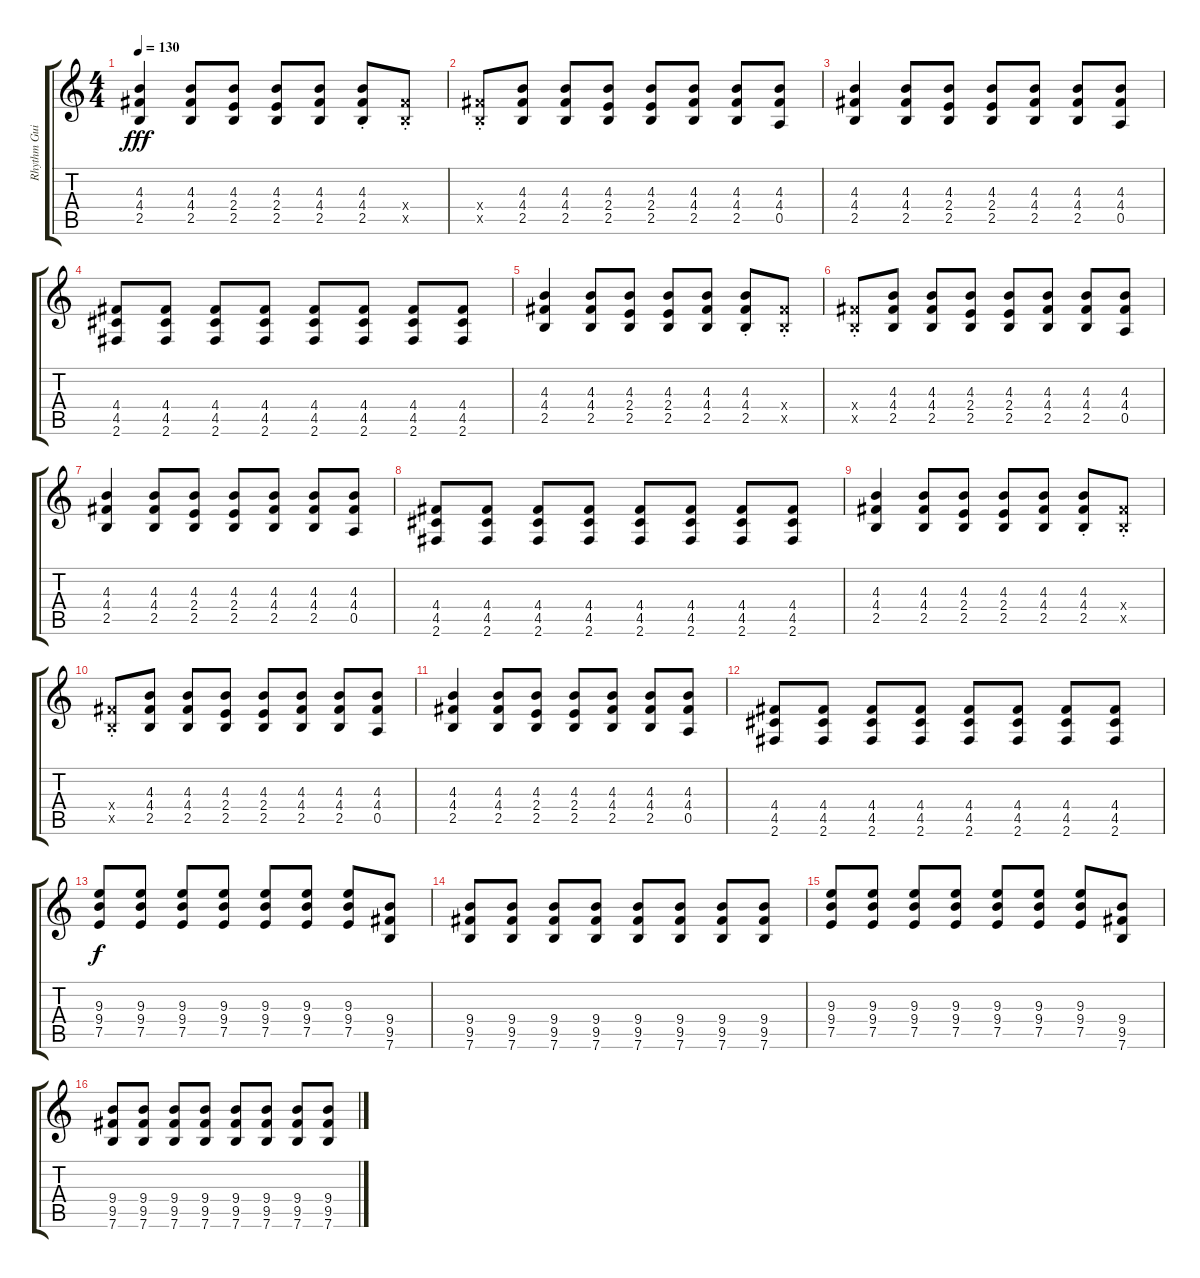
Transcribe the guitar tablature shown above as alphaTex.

\track ("Rhythm Guitar" "Rhythm Gui") {instrument overdrivenguitar}
\staff {score tabs}
\tuning (E4 B3 G3 D3 A2 E2) {hide}
\ts (4 4)
\tempo 130
\clef g2
\ks c
(4.3 4.4 2.5).4{dy fff} (4.3 4.4 2.5).8 (4.3 2.4 2.5).8 (4.3 2.4 2.5).8 (4.3 4.4 2.5).8 (4.3 4.4{st} 2.5{st}).8 (4.4{st x} 2.5{st x}).8 |
(4.4{st x} 2.5{st x}).8 (4.3 4.4 2.5).8 (4.3 4.4 2.5).8 (4.3 2.4 2.5).8 (4.3 2.4 2.5).8 (4.3 4.4 2.5).8 (4.3 4.4 2.5).8 (4.3 4.4 0.5).8 |
(4.3 4.4 2.5).4 (4.3 4.4 2.5).8 (4.3 2.4 2.5).8 (4.3 2.4 2.5).8 (4.3 4.4 2.5).8 (4.3 4.4 2.5).8 (4.3 4.4 0.5).8 |
(4.4 4.5 2.6).8 (4.4 4.5 2.6).8 (4.4 4.5 2.6).8 (4.4 4.5 2.6).8 (4.4 4.5 2.6).8 (4.4 4.5 2.6).8 (4.4 4.5 2.6).8 (4.4 4.5 2.6).8 |
(4.3 4.4 2.5).4 (4.3 4.4 2.5).8 (4.3 2.4 2.5).8 (4.3 2.4 2.5).8 (4.3 4.4 2.5).8 (4.3 4.4{st} 2.5{st}).8 (4.4{st x} 2.5{st x}).8 |
(4.4{st x} 2.5{st x}).8 (4.3 4.4 2.5).8 (4.3 4.4 2.5).8 (4.3 2.4 2.5).8 (4.3 2.4 2.5).8 (4.3 4.4 2.5).8 (4.3 4.4 2.5).8 (4.3 4.4 0.5).8 |
(4.3 4.4 2.5).4 (4.3 4.4 2.5).8 (4.3 2.4 2.5).8 (4.3 2.4 2.5).8 (4.3 4.4 2.5).8 (4.3 4.4 2.5).8 (4.3 4.4 0.5).8 |
(4.4 4.5 2.6).8 (4.4 4.5 2.6).8 (4.4 4.5 2.6).8 (4.4 4.5 2.6).8 (4.4 4.5 2.6).8 (4.4 4.5 2.6).8 (4.4 4.5 2.6).8 (4.4 4.5 2.6).8 |
(4.3 4.4 2.5).4 (4.3 4.4 2.5).8 (4.3 2.4 2.5).8 (4.3 2.4 2.5).8 (4.3 4.4 2.5).8 (4.3 4.4{st} 2.5{st}).8 (4.4{st x} 2.5{st x}).8 |
(4.4{st x} 2.5{st x}).8 (4.3 4.4 2.5).8 (4.3 4.4 2.5).8 (4.3 2.4 2.5).8 (4.3 2.4 2.5).8 (4.3 4.4 2.5).8 (4.3 4.4 2.5).8 (4.3 4.4 0.5).8 |
(4.3 4.4 2.5).4 (4.3 4.4 2.5).8 (4.3 2.4 2.5).8 (4.3 2.4 2.5).8 (4.3 4.4 2.5).8 (4.3 4.4 2.5).8 (4.3 4.4 0.5).8 |
(4.4 4.5 2.6).8 (4.4 4.5 2.6).8 (4.4 4.5 2.6).8 (4.4 4.5 2.6).8 (4.4 4.5 2.6).8 (4.4 4.5 2.6).8 (4.4 4.5 2.6).8 (4.4 4.5 2.6).8 |
(9.3 9.4 7.5).8{dy f} (9.3 9.4 7.5).8 (9.3 9.4 7.5).8 (9.3 9.4 7.5).8 (9.3 9.4 7.5).8 (9.3 9.4 7.5).8 (9.3 9.4 7.5).8 (9.4 9.5 7.6).8 |
(9.4 9.5 7.6).8 (9.4 9.5 7.6).8 (9.4 9.5 7.6).8 (9.4 9.5 7.6).8 (9.4 9.5 7.6).8 (9.4 9.5 7.6).8 (9.4 9.5 7.6).8 (9.4 9.5 7.6).8 |
(9.3 9.4 7.5).8 (9.3 9.4 7.5).8 (9.3 9.4 7.5).8 (9.3 9.4 7.5).8 (9.3 9.4 7.5).8 (9.3 9.4 7.5).8 (9.3 9.4 7.5).8 (9.4 9.5 7.6).8 |
(9.4 9.5 7.6).8 (9.4 9.5 7.6).8 (9.4 9.5 7.6).8 (9.4 9.5 7.6).8 (9.4 9.5 7.6).8 (9.4 9.5 7.6).8 (9.4 9.5 7.6).8 (9.4 9.5 7.6).8
